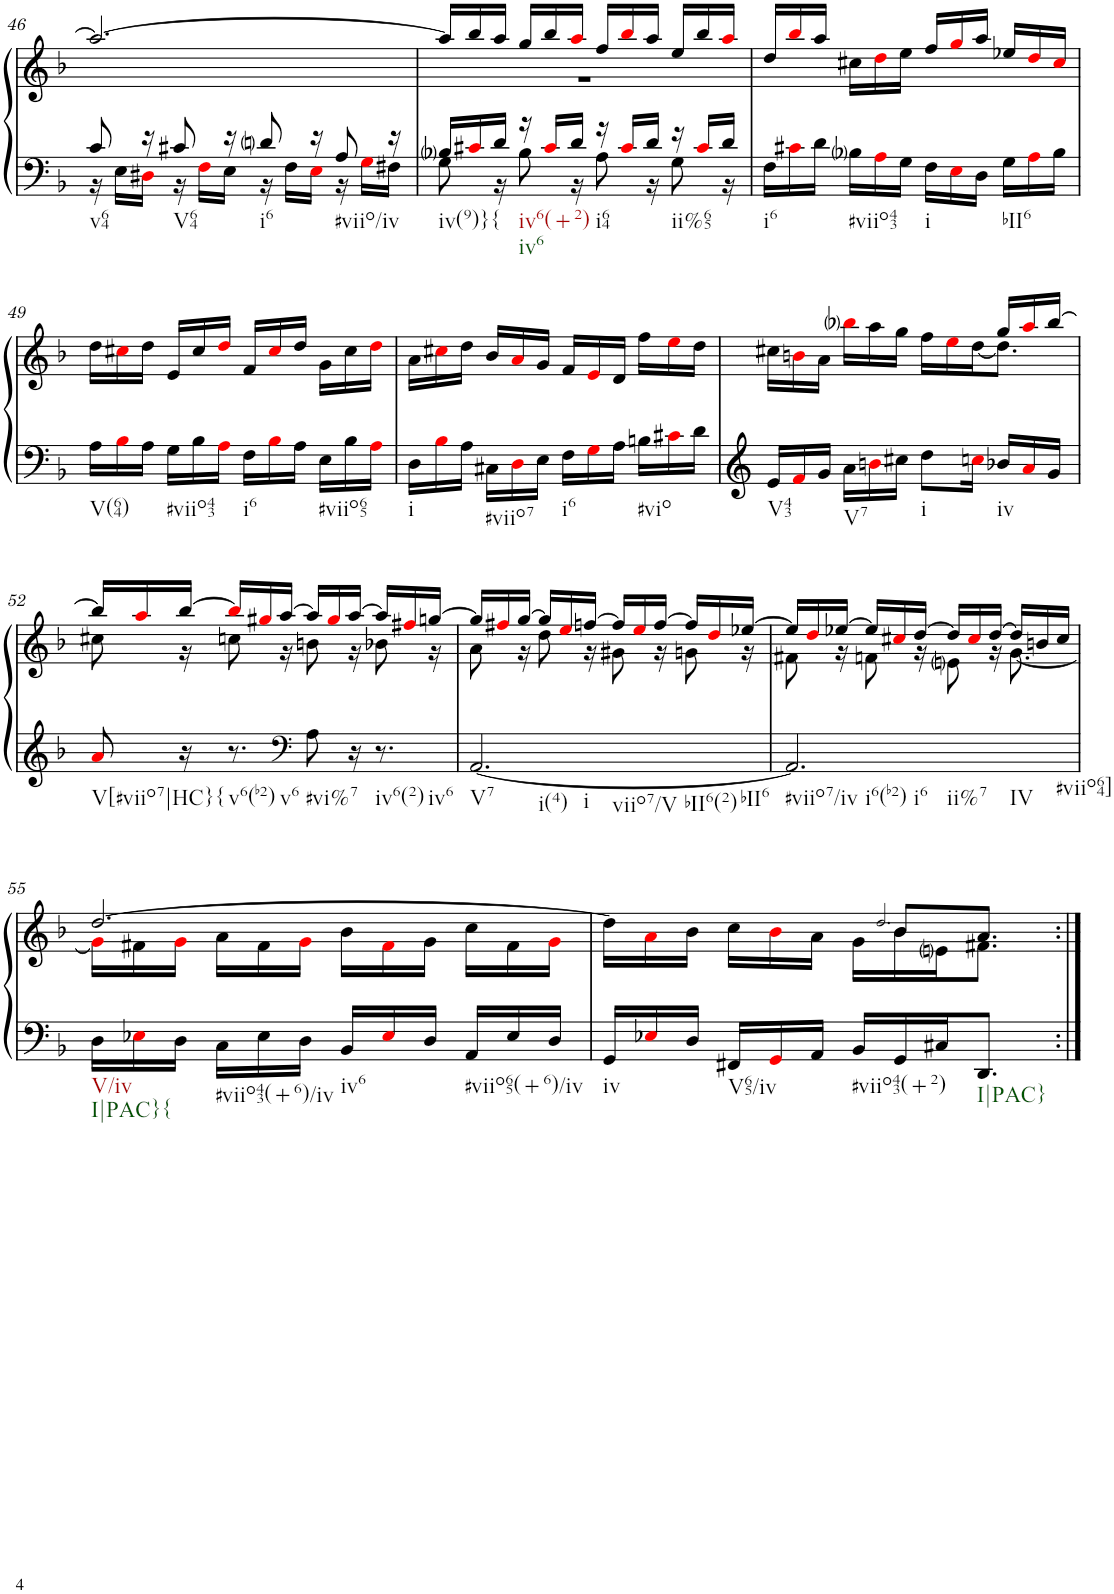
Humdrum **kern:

**kern	**kern
*part1	*part1
*staff2	*staff1
*I"Midi_2	*
!!LO:PB:g=z
*clefF4	*clefG2
*k[b-]	*k[b-]
*F:	*F:
*M12/16	*M12/16
=46	=46
*^	*^
!LO:TX:b:t=v64	!	!	!
8c/	16r	2.aa/_	2.ryy
.	16E\LL	.	.
16r	16D#Xi\JJ	.	.
!LO:TX:b:t=V64	!	!	!
8c#X/	16r	.	.
.	16Fi\LL	.	.
16r	16E\JJ	.	.
!LO:TX:b:t=i6	!	!	!
8dnj/	16r	.	.
.	16F\LL	.	.
16r	16Ei\JJ	.	.
!LO:TX:b:t=#viio/iv	!	!	!
8A/	16r	.	.
.	16Gi\LL	.	.
16r	16F#X\JJ	.	.
=47	=47	=47	=47
!LO:TX:b:t=iv(9)}{	!	!	!
16B-j/LL	8G\	16aa/LL]	2.r
16c#Xi/	.	16bb-/	.
16d/JJ	16r	16aa/JJ	.
!LO:TX:b:t=iv6(+2)	!	!	!
!LO:TX:b:t=iv6	!	!	!
16r	8B-\	16gg/LL	.
16c#i/LL	.	16bb-/	.
16d/JJ	16r	16aai/JJ	.
!LO:TX:b:t=i64	!	!	!
16r	8A\	16ff/LL	.
16c#i/LL	.	16bb-i/	.
16d/JJ	16r	16aa/JJ	.
!LO:TX:b:t=ii%65	!	!	!
16r	8G\	16ee/LL	.
16c#i/LL	.	16bb-/	.
16d/JJ	16r	16aai/JJ	.
=48	=48	=48	=48
!LO:TX:b:t=i6	!	!	!
!LO:TX:b:t=#viio43	!	!	!
!LO:TX:b:t=i	!	!	!
!LO:TX:b:t=bII6	!	!	!
2.ryy	16F\LL	16dd/LL	2.ryy
.	16c#Xi\	16bb-i/	.
.	16d\JJ	16aa/JJ	.
.	16B-j\LL	16cc#X\LL	.
.	16Ai\	16ddi\	.
.	16G\JJ	16ee\JJ	.
.	16F\LL	16ff/LL	.
.	16Ei\	16ggi/	.
.	16D\JJ	16aa/JJ	.
.	16G\LL	16ee-X/LL	.
.	16Ai\	16ddi/	.
.	16B-\JJ	16cc#i/JJ	.
!!LO:LB:g=z	!!
=49	=49	=49	=49
!LO:TX:b:t=V(64)	!	!	!
*v	*v	*	*
16A\LL	2.ryy	16dd\LL
16B-i\	.	16cc#Xi\
16A\JJ	.	16dd\JJ
!LO:TX:b:t=#viio43	!	!
16G\LL	.	16e/LL
16B-\	.	16cc#/
16Ai\JJ	.	16ddi/JJ
!LO:TX:b:t=i6	!	!
16F\LL	.	16f/LL
16B-i\	.	16cc#i/
16A\JJ	.	16dd/JJ
!LO:TX:b:t=#viio65	!	!
16E\LL	.	16g\LL
16B-\	.	16cc#\
16Ai\JJ	.	16ddi\JJ
=50	=50	=50
!LO:TX:b:t=i	!	!
16D\LL	2.ryy	16a\LL
16B-i\	.	16cc#Xi\
16A\JJ	.	16dd\JJ
!LO:TX:b:t=#viio7	!	!
16C#X\LL	.	16b-/LL
16Di\	.	16ai/
16E\JJ	.	16g/JJ
!LO:TX:b:t=i6	!	!
16F\LL	.	16f/LL
16Gi\	.	16ei/
16A\JJ	.	16d/JJ
!LO:TX:b:t=#vio	!	!
16Bn\LL	.	16ff\LL
16c#Xi\	.	16eei\
16d\JJ	.	16dd\JJ
=51	=51	=51
!LO:TX:b:t=V43	!	!
16e/LL	4.ryy	16cc#X\LL
16fi/	.	16bni\
16g/JJ	.	16a\JJ
!LO:TX:b:t=V7	!	!
16a\LL	.	16bb-ji\LL
16bni\	.	16aa\
16cc#X\JJ	.	16gg\JJ
!LO:TX:b:t=i	!	!
8dd\L	8.ryy	16ff\LL
.	.	16eei\
16ccni\Jk	.	[16dd\J
!LO:TX:b:t=iv	!	!
16b-X/LL	16gg/LL	8.dd\J]
16ai/	16aai/	.
16g/JJ	[16bb-/JJ	.
!!LO:LB:g=z	!!
=52	=52	=52
!LO:TX:b:t=V[#viio7|HC}{	!	!
8ai/	16bb-/LL]	8cc#X\
.	16aai/	.
16r	[16bb-/JJ	16r
!LO:TX:b:t=v6(b2)	!	!
!LO:TX:b:t=v6	!	!
8.r	16bb-i/LL]	8ccn\
.	16gg#Xi/	.
.	[16aa/JJ	16r
*clefF4	*	*
!LO:TX:b:t=#vi%7	!	!
8A\	16aa/LL]	8bn\
.	16gg#i/	.
16r	[16aa/JJ	16r
!LO:TX:b:t=iv6(2)	!	!
!LO:TX:b:t=iv6	!	!
8.r	16aa/LL]	8b-X\
.	16ff#Xi/	.
.	[16ggn/JJ	16r
=53	=53	=53
!LO:TX:b:t=V7	!	!
!LO:TX:b:t=i(4)	!	!
!LO:TX:b:t=i	!	!
!LO:TX:b:t=viio7/V	!	!
!LO:TX:b:t=bII6(2)	!	!
!LO:TX:b:t=bII6	!	!
[2.AA/	16gg/LL]	8a\
.	16ff#Xi/	.
.	[16gg/JJ	16r
.	16gg/LL]	8dd\
.	16eei/	.
.	[16ffn/JJ	16r
.	16ff/LL]	8g#X\
.	16eei/	.
.	[16ff/JJ	16r
.	16ff/LL]	8gn\
.	16ddi/	.
.	[16ee-X/JJ	16r
=54	=54	=54
!LO:TX:b:t=#viio7/iv	!	!
!LO:TX:b:t=i6(b2)	!	!
!LO:TX:b:t=i6	!	!
!LO:TX:b:t=ii%7	!	!
!LO:TX:b:t=IV	!	!
!LO:TX:b:t=#viio64]	!	!
2.AA/]	16ee-/LL]	8f#X\
.	16ddi/	.
.	[16ee-X/JJ	16r
.	16ee-/LL]	8fn\
.	16cc#Xi/	.
.	[16dd/JJ	16r
.	16dd/LL]	8enj\
.	16cc#i/	.
.	[16dd/JJ	16r
.	16dd/LL]	[8.g\
.	16bn/	.
.	16cc#/JJ	.
!!LO:LB:g=z	!!
=55	=55	=55
!LO:TX:b:t=V/iv	!	!
!LO:TX:b:t=I|PAC}{	!	!
16D\LL	[2.dd/	16gi\LL]
16E-Xi\	.	16f#X\
16D\JJ	.	16gi\JJ
!LO:TX:b:t=#viio43(+6)/iv	!	!
16C\LL	.	16a\LL
16E-\	.	16f#\
16D\JJ	.	16gi\JJ
!LO:TX:b:t=iv6	!	!
16BB-/LL	.	16b-\LL
16E-i/	.	16f#i\
16D/JJ	.	16g\JJ
!LO:TX:b:t=#viio65(+6)/iv	!	!
16AA/LL	.	16cc\LL
16E-/	.	16f#\
16D/JJ	.	16gi\JJ
=56	=56	=56
!LO:TX:b:t=iv	!	!
16GG/LL	4.ryy	16dd\LL]
16E-Xi/	.	16ai\
16D/JJ	.	16b-\JJ
!LO:TX:b:t=V65/iv	!	!
16FF#X/LL	.	16cc\LL
16GGi/	.	16b-i\
16AA/JJ	.	16a\JJ
!LO:TX:b:t=#viio43(+2)	!	!
16BB-/LL	16ryy	16g\LL
.	2qdd/	.
16GG/	8b-/L	16b-\
16C#X/J	.	16enj\J
!LO:TX:b:t=I|PAC}	!	!
8.DD/J	8.a/J	8.f#X\J
*	*v	*v
=:|!	=:|!
*-	*-
